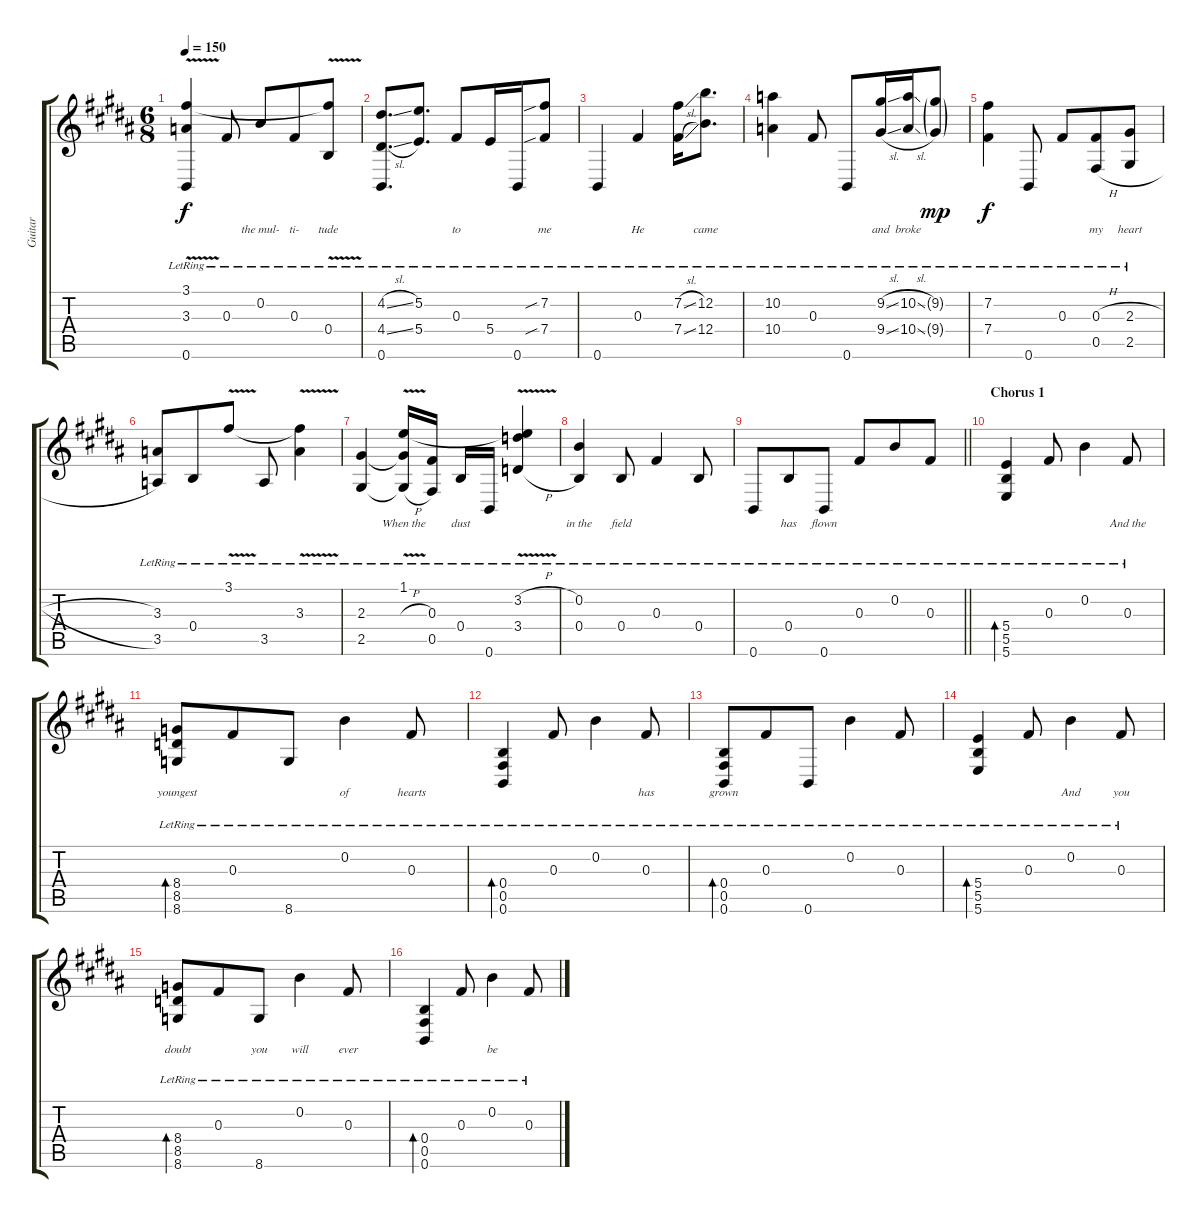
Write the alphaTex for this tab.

\track ("Guitar" "Guitar") {instrument acousticguitarsteel}
\staff {score tabs}
\tuning (Eb4 B3 Gb3 B2 Gb2 B1) {hide}
\ts (6 8)
\tempo 150
\clef g2
\ks b
(3.1{v lr} 3.3{t} 0.6{lr}).4{lyrics (0 "") lyrics (1 "") lyrics (2 "") lyrics (3 "") lyrics (4 "") dy f} 0.3{lr}.8{lyrics (0 "") lyrics (1 "") lyrics (2 "") lyrics (3 "") lyrics (4 "")} 0.2{lr}.8{lyrics (0 "the mul-") lyrics (1 "") lyrics (2 "") lyrics (3 "") lyrics (4 "")} 0.3{lr}.8{lyrics (0 "ti-") lyrics (1 "") lyrics (2 "") lyrics (3 "") lyrics (4 "")} (3.1{t} 0.4{lr}).8{lyrics (0 "tude") lyrics (1 "") lyrics (2 "") lyrics (3 "") lyrics (4 "")} |
(4.2{sl lr} 4.4{sl lr} 0.6{lr}).8{d lyrics (0 "") lyrics (1 "") lyrics (2 "") lyrics (3 "") lyrics (4 "")} (5.2{lr} 5.4{lr}).8{d lyrics (0 "") lyrics (1 "") lyrics (2 "") lyrics (3 "") lyrics (4 "")} 0.3{lr}.8{lyrics (0 "to") lyrics (1 "") lyrics (2 "") lyrics (3 "") lyrics (4 "")} 5.4{lr}.16{lyrics (0 "") lyrics (1 "") lyrics (2 "") lyrics (3 "") lyrics (4 "")} 0.6{lr}.16{lyrics (0 "") lyrics (1 "") lyrics (2 "") lyrics (3 "") lyrics (4 "")} (7.2{sib lr} 7.4{sib lr}).8{lyrics (0 "me") lyrics (1 "") lyrics (2 "") lyrics (3 "") lyrics (4 "")} |
0.6{lr}.4{lyrics (0 "") lyrics (1 "") lyrics (2 "") lyrics (3 "") lyrics (4 "")} 0.3{lr}.4{lyrics (0 "He") lyrics (1 "") lyrics (2 "") lyrics (3 "") lyrics (4 "")} (7.2{sl lr} 7.4{sl lr}).16{lyrics (0 "") lyrics (1 "") lyrics (2 "") lyrics (3 "") lyrics (4 "")} (12.2{lr} 12.4{lr}).8{d lyrics (0 "came") lyrics (1 "") lyrics (2 "") lyrics (3 "") lyrics (4 "")} |
(10.2{lr} 10.4{lr}).4{lyrics (0 "") lyrics (1 "") lyrics (2 "") lyrics (3 "") lyrics (4 "")} 0.3{lr}.8{lyrics (0 "") lyrics (1 "") lyrics (2 "") lyrics (3 "") lyrics (4 "")} 0.6{lr}.8{lyrics (0 "") lyrics (1 "") lyrics (2 "") lyrics (3 "") lyrics (4 "")} (9.2{sl lr} 9.4{sl lr}).16{lyrics (0 "and") lyrics (1 "") lyrics (2 "") lyrics (3 "") lyrics (4 "")} (10.2{sl lr} 10.4{sl lr}).16{lyrics (0 "broke") lyrics (1 "") lyrics (2 "") lyrics (3 "") lyrics (4 "")} (9.2{g lr} 9.4{g lr}).8{lyrics (0 "") lyrics (1 "") lyrics (2 "") lyrics (3 "") lyrics (4 "") dy mp} |
(7.2{lr} 7.4{lr}).4{lyrics (0 "") lyrics (1 "") lyrics (2 "") lyrics (3 "") lyrics (4 "") dy f} 0.6{lr}.8{lyrics (0 "") lyrics (1 "") lyrics (2 "") lyrics (3 "") lyrics (4 "")} 0.3{lr}.8{lyrics (0 "") lyrics (1 "") lyrics (2 "") lyrics (3 "") lyrics (4 "")} (0.3{h lr} 0.5{h lr}).8{lyrics (0 "my") lyrics (1 "") lyrics (2 "") lyrics (3 "") lyrics (4 "")} (2.3{h lr} 2.5{h lr}).8{lyrics (0 "heart") lyrics (1 "") lyrics (2 "") lyrics (3 "") lyrics (4 "")} |
(3.3{lr} 3.5{lr}).8{lyrics (0 "") lyrics (1 "") lyrics (2 "") lyrics (3 "") lyrics (4 "")} 0.4{lr}.8{lyrics (0 "") lyrics (1 "") lyrics (2 "") lyrics (3 "") lyrics (4 "")} 3.1{v lr}.8{lyrics (0 "") lyrics (1 "") lyrics (2 "") lyrics (3 "") lyrics (4 "")} 3.5{lr}.8{lyrics (0 "") lyrics (1 "") lyrics (2 "") lyrics (3 "") lyrics (4 "")} (3.1{t} 3.3{v lr}).4{lyrics (0 "") lyrics (1 "") lyrics (2 "") lyrics (3 "") lyrics (4 "")} |
(2.3{lr} 2.5{lr}).4{lyrics (0 "") lyrics (1 "") lyrics (2 "") lyrics (3 "") lyrics (4 "")} (1.1{v lr} 2.3{h t} 2.5{h t}).16{lyrics (0 "When the") lyrics (1 "") lyrics (2 "") lyrics (3 "") lyrics (4 "")} (0.3{lr} 0.5{lr}).16{lyrics (0 "") lyrics (1 "") lyrics (2 "") lyrics (3 "") lyrics (4 "")} 0.4{lr}.16{lyrics (0 "dust") lyrics (1 "") lyrics (2 "") lyrics (3 "") lyrics (4 "")} 0.6{lr}.16{lyrics (0 "") lyrics (1 "") lyrics (2 "") lyrics (3 "") lyrics (4 "")} (1.1{t} 3.2{v h lr} 3.4{v h lr}).4{lyrics (0 "") lyrics (1 "") lyrics (2 "") lyrics (3 "") lyrics (4 "")} |
(0.2{lr} 0.4{lr}).4{lyrics (0 "in the") lyrics (1 "") lyrics (2 "") lyrics (3 "") lyrics (4 "")} 0.4{lr}.8{lyrics (0 "field") lyrics (1 "") lyrics (2 "") lyrics (3 "") lyrics (4 "")} 0.3{lr}.4{lyrics (0 "") lyrics (1 "") lyrics (2 "") lyrics (3 "") lyrics (4 "")} 0.4{lr}.8{lyrics (0 "") lyrics (1 "") lyrics (2 "") lyrics (3 "") lyrics (4 "")} |
\barLineRight lightlight
0.6{lr}.8{lyrics (0 "") lyrics (1 "") lyrics (2 "") lyrics (3 "") lyrics (4 "")} 0.4{lr}.8{lyrics (0 "has") lyrics (1 "") lyrics (2 "") lyrics (3 "") lyrics (4 "")} 0.6{lr}.8{lyrics (0 "flown") lyrics (1 "") lyrics (2 "") lyrics (3 "") lyrics (4 "")} 0.3{lr}.8{lyrics (0 "") lyrics (1 "") lyrics (2 "") lyrics (3 "") lyrics (4 "")} 0.2{lr}.8{lyrics (0 "") lyrics (1 "") lyrics (2 "") lyrics (3 "") lyrics (4 "")} 0.3{lr}.8{lyrics (0 "") lyrics (1 "") lyrics (2 "") lyrics (3 "") lyrics (4 "")} |
\section ("" "Chorus 1")
(5.4{lr} 5.5{lr} 5.6{lr}).4{bd 240 lyrics (0 "") lyrics (1 "") lyrics (2 "") lyrics (3 "") lyrics (4 "")} 0.3{lr}.8{lyrics (0 "") lyrics (1 "") lyrics (2 "") lyrics (3 "") lyrics (4 "")} 0.2{lr}.4{lyrics (0 "") lyrics (1 "") lyrics (2 "") lyrics (3 "") lyrics (4 "")} 0.3{lr}.8{lyrics (0 "And the") lyrics (1 "") lyrics (2 "") lyrics (3 "") lyrics (4 "")} |
(8.4{lr} 8.5{lr} 8.6{lr}).8{bd 240 lyrics (0 "youngest") lyrics (1 "") lyrics (2 "") lyrics (3 "") lyrics (4 "")} 0.3{lr}.8{lyrics (0 "") lyrics (1 "") lyrics (2 "") lyrics (3 "") lyrics (4 "")} 8.6{lr}.8{lyrics (0 "") lyrics (1 "") lyrics (2 "") lyrics (3 "") lyrics (4 "")} 0.2{lr}.4{lyrics (0 "of") lyrics (1 "") lyrics (2 "") lyrics (3 "") lyrics (4 "")} 0.3{lr}.8{lyrics (0 "hearts") lyrics (1 "") lyrics (2 "") lyrics (3 "") lyrics (4 "")} |
(0.4{lr} 0.5{lr} 0.6{lr}).4{bd 120 lyrics (0 "") lyrics (1 "") lyrics (2 "") lyrics (3 "") lyrics (4 "")} 0.3{lr}.8{lyrics (0 "") lyrics (1 "") lyrics (2 "") lyrics (3 "") lyrics (4 "")} 0.2{lr}.4{lyrics (0 "") lyrics (1 "") lyrics (2 "") lyrics (3 "") lyrics (4 "")} 0.3{lr}.8{lyrics (0 "has") lyrics (1 "") lyrics (2 "") lyrics (3 "") lyrics (4 "")} |
(0.4{lr} 0.5{lr} 0.6{lr}).8{bd 120 lyrics (0 "grown") lyrics (1 "") lyrics (2 "") lyrics (3 "") lyrics (4 "")} 0.3{lr}.8{lyrics (0 "") lyrics (1 "") lyrics (2 "") lyrics (3 "") lyrics (4 "")} 0.6{lr}.8{lyrics (0 "") lyrics (1 "") lyrics (2 "") lyrics (3 "") lyrics (4 "")} 0.2{lr}.4{lyrics (0 "") lyrics (1 "") lyrics (2 "") lyrics (3 "") lyrics (4 "")} 0.3{lr}.8{lyrics (0 "") lyrics (1 "") lyrics (2 "") lyrics (3 "") lyrics (4 "")} |
(5.4{lr} 5.5{lr} 5.6{lr}).4{bd 240 lyrics (0 "") lyrics (1 "") lyrics (2 "") lyrics (3 "") lyrics (4 "")} 0.3{lr}.8{lyrics (0 "") lyrics (1 "") lyrics (2 "") lyrics (3 "") lyrics (4 "")} 0.2{lr}.4{lyrics (0 "And") lyrics (1 "") lyrics (2 "") lyrics (3 "") lyrics (4 "")} 0.3{lr}.8{lyrics (0 "you") lyrics (1 "") lyrics (2 "") lyrics (3 "") lyrics (4 "")} |
(8.4{lr} 8.5{lr} 8.6{lr}).8{bd 240 lyrics (0 "doubt") lyrics (1 "") lyrics (2 "") lyrics (3 "") lyrics (4 "")} 0.3{lr}.8{lyrics (0 "") lyrics (1 "") lyrics (2 "") lyrics (3 "") lyrics (4 "")} 8.6{lr}.8{lyrics (0 "you") lyrics (1 "") lyrics (2 "") lyrics (3 "") lyrics (4 "")} 0.2{lr}.4{lyrics (0 "will") lyrics (1 "") lyrics (2 "") lyrics (3 "") lyrics (4 "")} 0.3{lr}.8{lyrics (0 "ever") lyrics (1 "") lyrics (2 "") lyrics (3 "") lyrics (4 "")} |
(0.4{lr} 0.5{lr} 0.6{lr}).4{bd 120 lyrics (0 "") lyrics (1 "") lyrics (2 "") lyrics (3 "") lyrics (4 "")} 0.3{lr}.8{lyrics (0 "") lyrics (1 "") lyrics (2 "") lyrics (3 "") lyrics (4 "")} 0.2{lr}.4{lyrics (0 "be") lyrics (1 "") lyrics (2 "") lyrics (3 "") lyrics (4 "")} 0.3{lr}.8{lyrics (0 "") lyrics (1 "") lyrics (2 "") lyrics (3 "") lyrics (4 "")}
